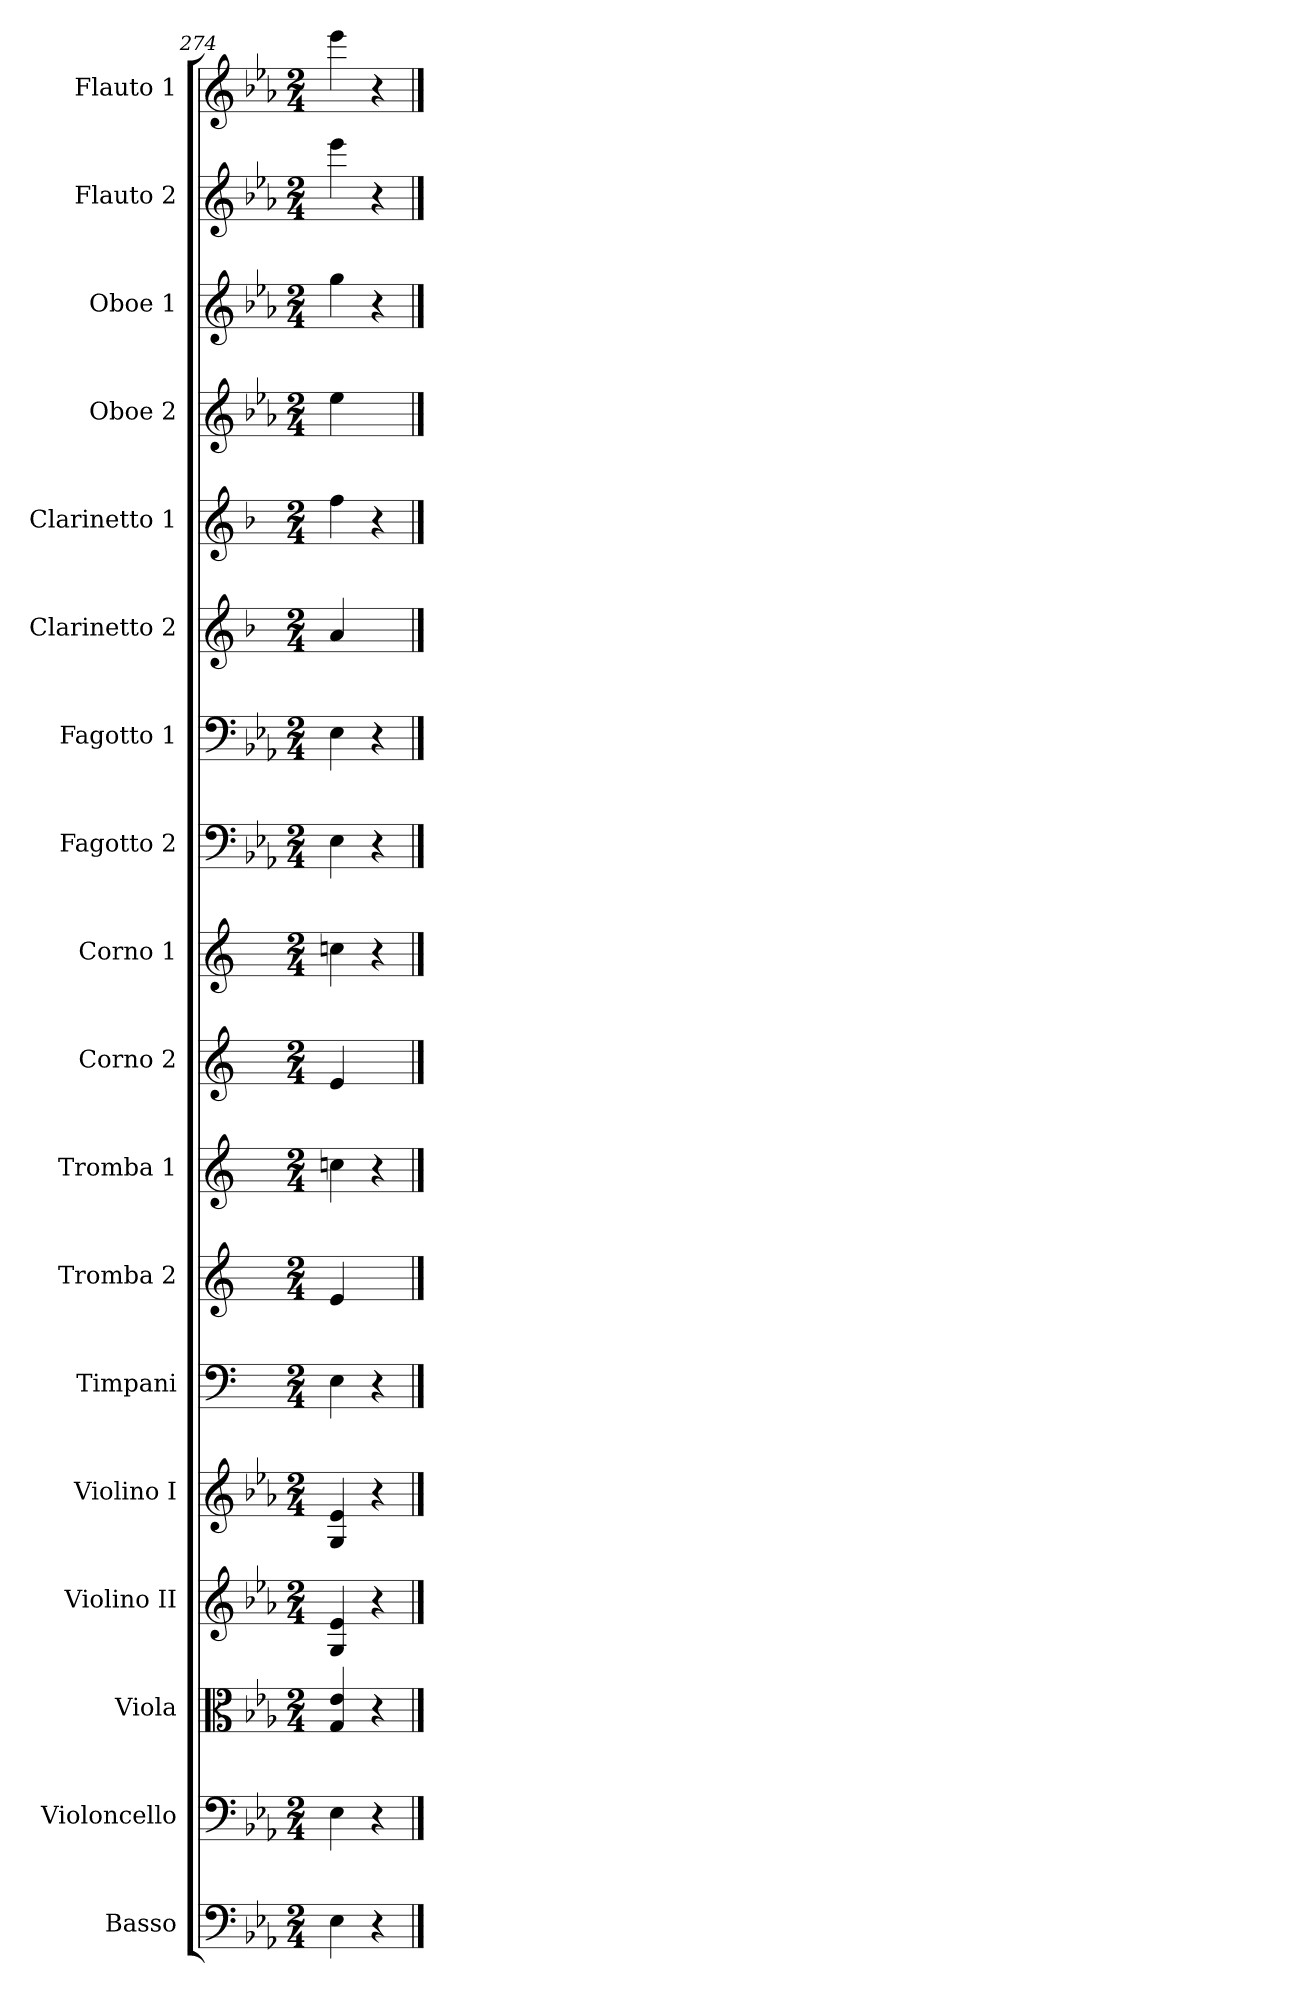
**kern	**kern	**kern	**kern	**kern	**kern	**kern	**kern	**kern	**kern	**kern	**kern	**kern	**kern	**kern	**kern	**kern	**kern
*part18	*part17	*part16	*part15	*part14	*part13	*part12	*part11	*part10	*part9	*part8	*part7	*part6	*part5	*part4	*part3	*part2	*part1
*staff18	*staff17	*staff16	*staff15	*staff14	*staff13	*staff12	*staff11	*staff10	*staff9	*staff8	*staff7	*staff6	*staff5	*staff4	*staff3	*staff2	*staff1
*I"Basso	*I"Violoncello	*I"Viola	*I"Violino II	*I"Violino I	*I"Timpani	*I"Tromba 2	*I"Tromba 1	*I"Corno 2	*I"Corno 1	*I"Fagotto 2	*I"Fagotto 1	*I"Clarinetto 2	*I"Clarinetto 1	*I"Oboe 2	*I"Oboe 1	*I"Flauto 2	*I"Flauto 1
*	*I'Vc	*I'Vla	*I'Vln	*I'Vln	*	*	*	*	*	*	*	*I'Cl	*I'Cl	*I'Ob	*I'Ob	*I'Fl	*I'Fl
*clefF4	*clefF4	*clefC3	*clefG2	*clefG2	*clefF4	*clefG2	*clefG2	*clefG2	*clefG2	*clefF4	*clefF4	*clefG2	*clefG2	*clefG2	*clefG2	*clefG2	*clefG2
*ITrd7c12	*	*	*	*	*	*ITrd-2c-3	*ITrd-2c-3	*ITrd5c9	*ITrd5c9	*	*	*ITrd1c2	*ITrd1c2	*	*	*	*
*k[b-e-a-]	*k[b-e-a-]	*k[b-e-a-]	*k[b-e-a-]	*k[b-e-a-]	*	*	*	*	*	*k[b-e-a-]	*k[b-e-a-]	*k[b-e-a-]	*k[b-e-a-]	*k[b-e-a-]	*k[b-e-a-]	*k[b-e-a-]	*k[b-e-a-]
*M2/4	*M2/4	*M2/4	*M2/4	*M2/4	*M2/4	*M2/4	*M2/4	*M2/4	*M2/4	*M2/4	*M2/4	*M2/4	*M2/4	*M2/4	*M2/4	*M2/4	*M2/4
=274	=274	=274	=274	=274	=274	=274	=274	=274	=274	=274	=274	=274	=274	=274	=274	=274	=274
4EE-	4E-	4G 4e-	4G 4e-	4G 4e-	4E	4g	4ee-X	4G	4e-X	4E-	4E-	4g	4ee-	4ee-	4gg	4eee-	4eee-
4r	4r	4r	4r	4r	4r	4ryy	4r	4ryy	4r	4r	4r	4ryy	4r	4ryy	4r	4r	4r
==	==	==	==	==	==	==	==	==	==	==	==	==	==	==	==	==	==
*-	*-	*-	*-	*-	*-	*-	*-	*-	*-	*-	*-	*-	*-	*-	*-	*-	*-
